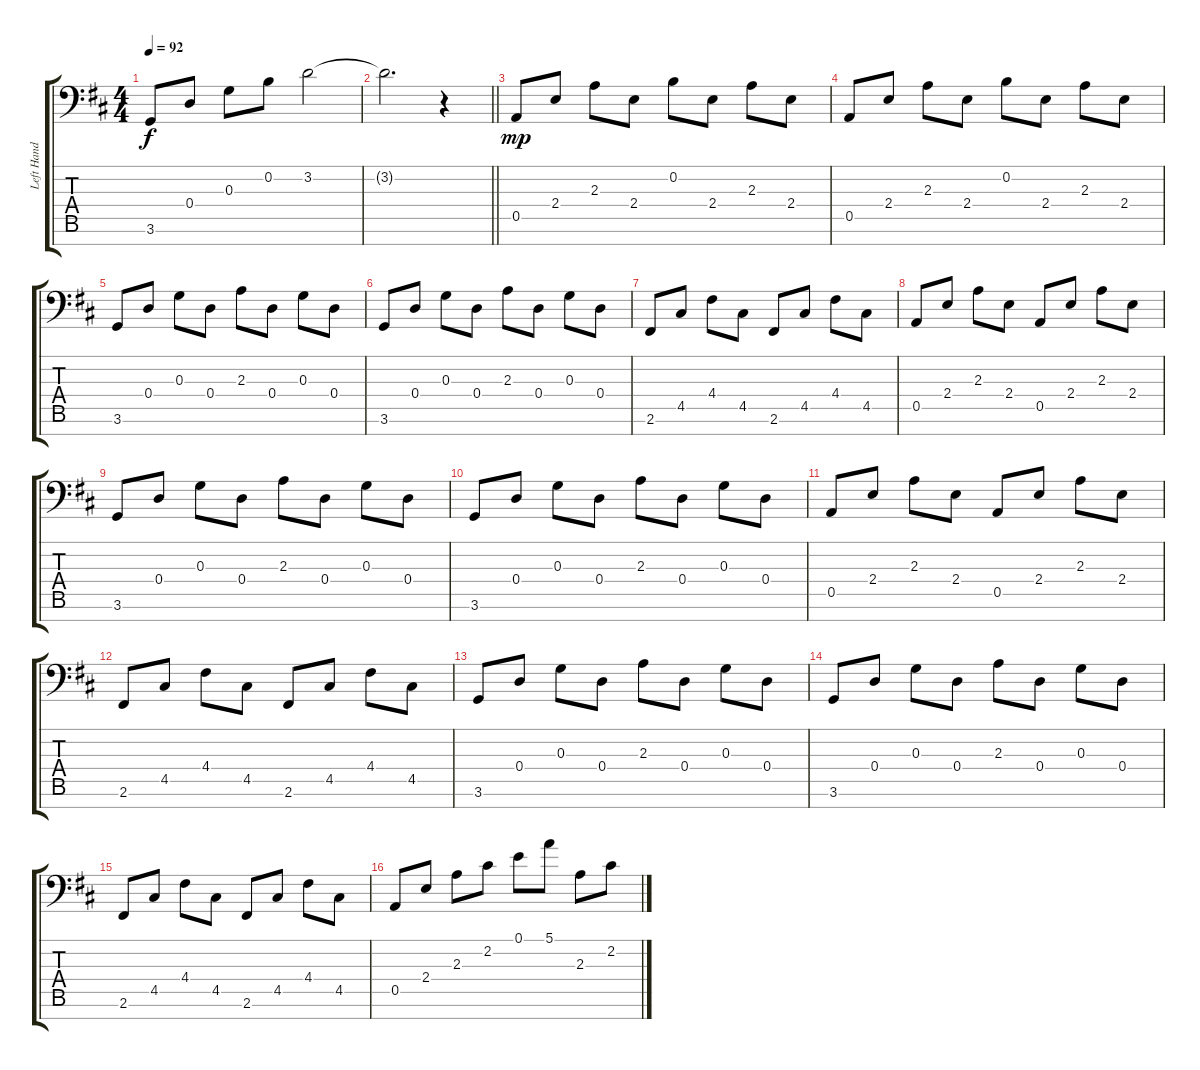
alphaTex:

\track ("Left Hand" "Left Hand") {instrument acousticgrandpiano}
\staff {score tabs}
\tuning (E4 B3 G3 D3 A2 E2 C-1) {hide}
\ts (4 4)
\tempo 92
\clef f4
\ks d
3.6.8{dy f} 0.4.8 0.3.8 0.2.8 3.2.2 |
\barLineRight lightlight
3.2{t}.2{d} r.4 |
0.5.8{dy mp} 2.4.8 2.3.8 2.4.8 0.2.8 2.4.8 2.3.8 2.4.8 |
0.5.8 2.4.8 2.3.8 2.4.8 0.2.8 2.4.8 2.3.8 2.4.8 |
3.6.8 0.4.8 0.3.8 0.4.8 2.3.8 0.4.8 0.3.8 0.4.8 |
3.6.8 0.4.8 0.3.8 0.4.8 2.3.8 0.4.8 0.3.8 0.4.8 |
2.6.8 4.5.8 4.4.8 4.5.8 2.6.8 4.5.8 4.4.8 4.5.8 |
0.5.8 2.4.8 2.3.8 2.4.8 0.5.8 2.4.8 2.3.8 2.4.8 |
3.6.8 0.4.8 0.3.8 0.4.8 2.3.8 0.4.8 0.3.8 0.4.8 |
3.6.8 0.4.8 0.3.8 0.4.8 2.3.8 0.4.8 0.3.8 0.4.8 |
0.5.8 2.4.8 2.3.8 2.4.8 0.5.8 2.4.8 2.3.8 2.4.8 |
2.6.8 4.5.8 4.4.8 4.5.8 2.6.8 4.5.8 4.4.8 4.5.8 |
3.6.8 0.4.8 0.3.8 0.4.8 2.3.8 0.4.8 0.3.8 0.4.8 |
3.6.8 0.4.8 0.3.8 0.4.8 2.3.8 0.4.8 0.3.8 0.4.8 |
2.6.8 4.5.8 4.4.8 4.5.8 2.6.8 4.5.8 4.4.8 4.5.8 |
0.5.8 2.4.8 2.3.8 2.2.8 0.1.8 5.1.8 2.3.8 2.2.8
